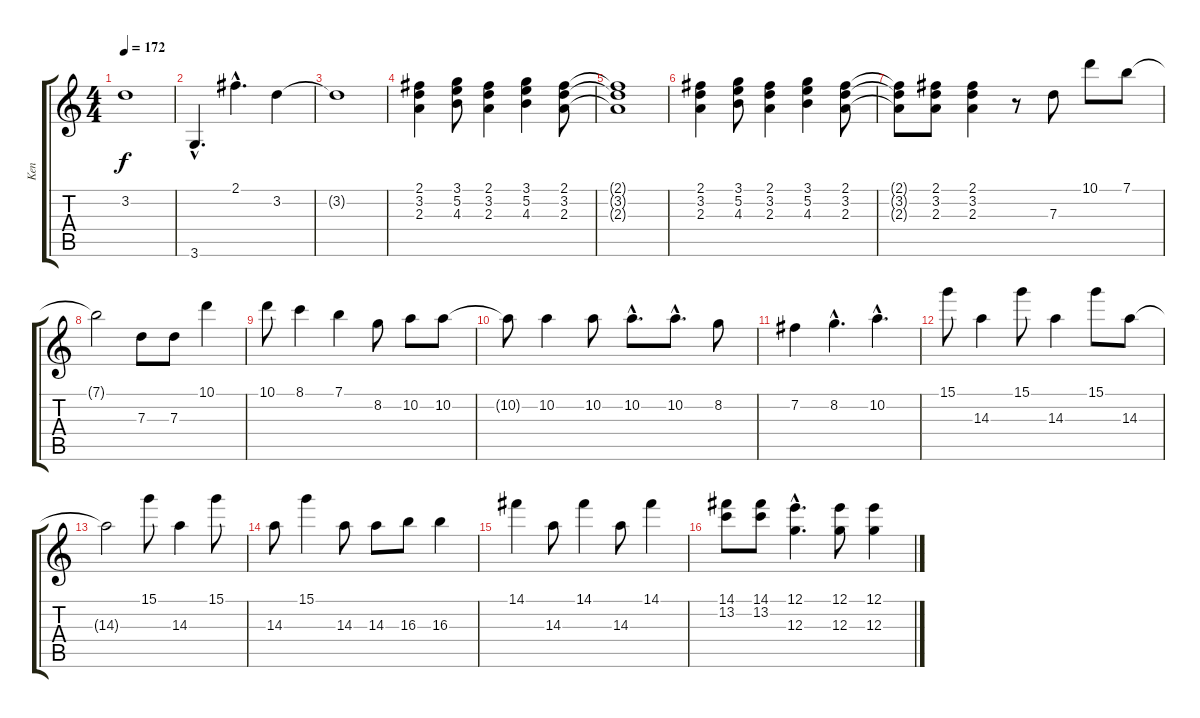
\track ("Ken" "Ken") {instrument distortionguitar}
\staff {score tabs}
\tuning (E4 B3 G3 D3 A2 E2) {hide}
\ts (4 4)
\tempo 172
\clef g2
\ks c
3.2{t}.1{dy f} |
3.6{hac}.4{d} 2.1{hac}.4{d} 3.2.4 |
3.2{t}.1 |
(2.1 3.2 2.3).4{volume 16} (3.1 5.2 4.3).8 (2.1 3.2 2.3).4 (3.1 5.2 4.3).4 (2.1 3.2 2.3).8 |
(2.1{t} 3.2{t} 2.3{t}).1 |
(2.1 3.2 2.3).4 (3.1 5.2 4.3).8 (2.1 3.2 2.3).4 (3.1 5.2 4.3).4 (2.1 3.2 2.3).8 |
(2.1{t} 3.2{t} 2.3{t}).8 (2.1 3.2 2.3).8 (2.1 3.2 2.3).4 r.8 7.3.8{volume 16} 10.1.8 7.1.8 |
7.1{t}.2 7.3.8 7.3.8 10.1.4 |
10.1.8 8.1.4 7.1.4 8.2.8 10.2.8 10.2.8 |
10.2{t}.8 10.2.4 10.2.8 10.2{hac}.8{d} 10.2{hac}.8{d} 8.2.8 |
7.2.4 8.2{hac}.4{d} 10.2{hac}.4{d} |
15.1.8 14.3.4 15.1.8 14.3.4 15.1.8 14.3.8 |
14.3{t}.2 15.1.8 14.3.4 15.1.8 |
14.3.8 15.1.4 14.3.8 14.3.8 16.3.8 16.3.4 |
14.1.4 14.3.8 14.1.4 14.3.8 14.1.4 |
(14.1 13.2).8 (14.1 13.2).8 (12.1{hac} 12.3{hac}).4{d} (12.1 12.3).8 (12.1 12.3).4
